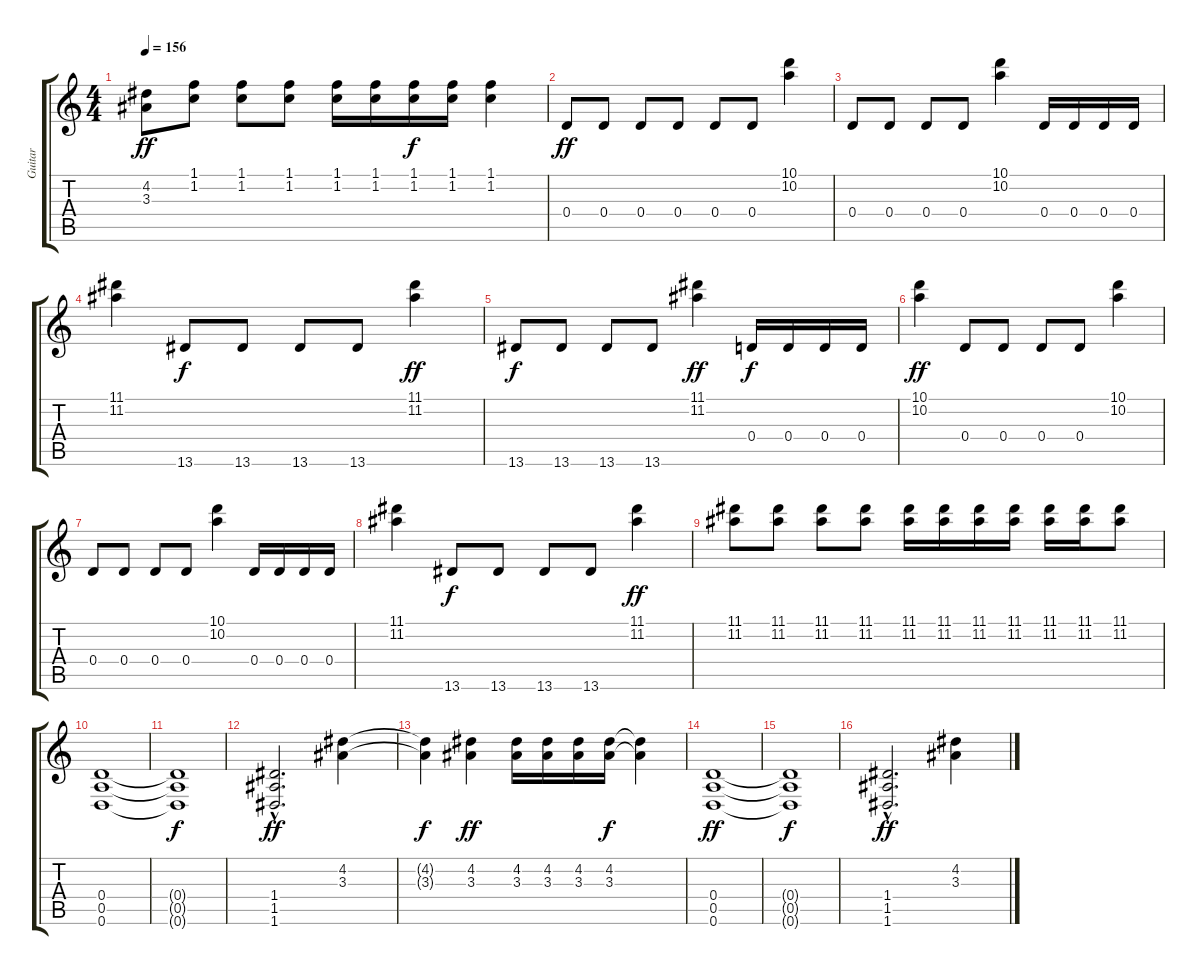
\track ("Guitar              " "Guitar    ") {instrument distortionguitar}
\staff {score tabs}
\tuning (E4 B3 G3 D3 A2 D2) {hide}
\ts (4 4)
\tempo 156
\clef g2
\ks c
(4.2 3.3).8{dy ff} (1.1 1.2).8 (1.1 1.2).8 (1.1 1.2).8 (1.1 1.2).16 (1.1 1.2).16 (1.1 1.2).16{dy f} (1.1 1.2).16 (1.1 1.2).4 |
0.4.8{dy ff} 0.4.8 0.4.8 0.4.8 0.4.8 0.4.8 (10.1 10.2).4 |
0.4.8 0.4.8 0.4.8 0.4.8 (10.1 10.2).4 0.4.16 0.4.16 0.4.16 0.4.16 |
(11.1 11.2).4 13.6.8{dy f} 13.6.8 13.6.8 13.6.8 (11.1 11.2).4{dy ff} |
13.6.8{dy f} 13.6.8 13.6.8 13.6.8 (11.1 11.2).4{dy ff} 0.4.16{dy f} 0.4.16 0.4.16 0.4.16 |
(10.1 10.2).4{dy ff} 0.4.8 0.4.8 0.4.8 0.4.8 (10.1 10.2).4 |
0.4.8 0.4.8 0.4.8 0.4.8 (10.1 10.2).4 0.4.16 0.4.16 0.4.16 0.4.16 |
(11.1 11.2).4 13.6.8{dy f} 13.6.8 13.6.8 13.6.8 (11.1 11.2).4{dy ff} |
(11.1 11.2).8 (11.1 11.2).8 (11.1 11.2).8 (11.1 11.2).8 (11.1 11.2).16 (11.1 11.2).16 (11.1 11.2).16 (11.1 11.2).16 (11.1 11.2).16 (11.1 11.2).16 (11.1 11.2).8 |
(0.4 0.5 0.6).1 |
(0.4{t} 0.5{t} 0.6{t}).1{dy f} |
(1.4 1.5 1.6{hac}).2{d dy ff} (4.2 3.3).4 |
(4.2{t} 3.3{t}).4{dy f} (4.2 3.3).4{dy ff} (4.2 3.3).16 (4.2 3.3).16 (4.2 3.3).16 (4.2 3.3).16{dy f} (4.2{t} 3.3{t}).4 |
(0.4 0.5 0.6).1{dy ff} |
(0.4{t} 0.5{t} 0.6{t}).1{dy f} |
(1.4 1.5 1.6{hac}).2{d dy ff} (4.2 3.3).4
